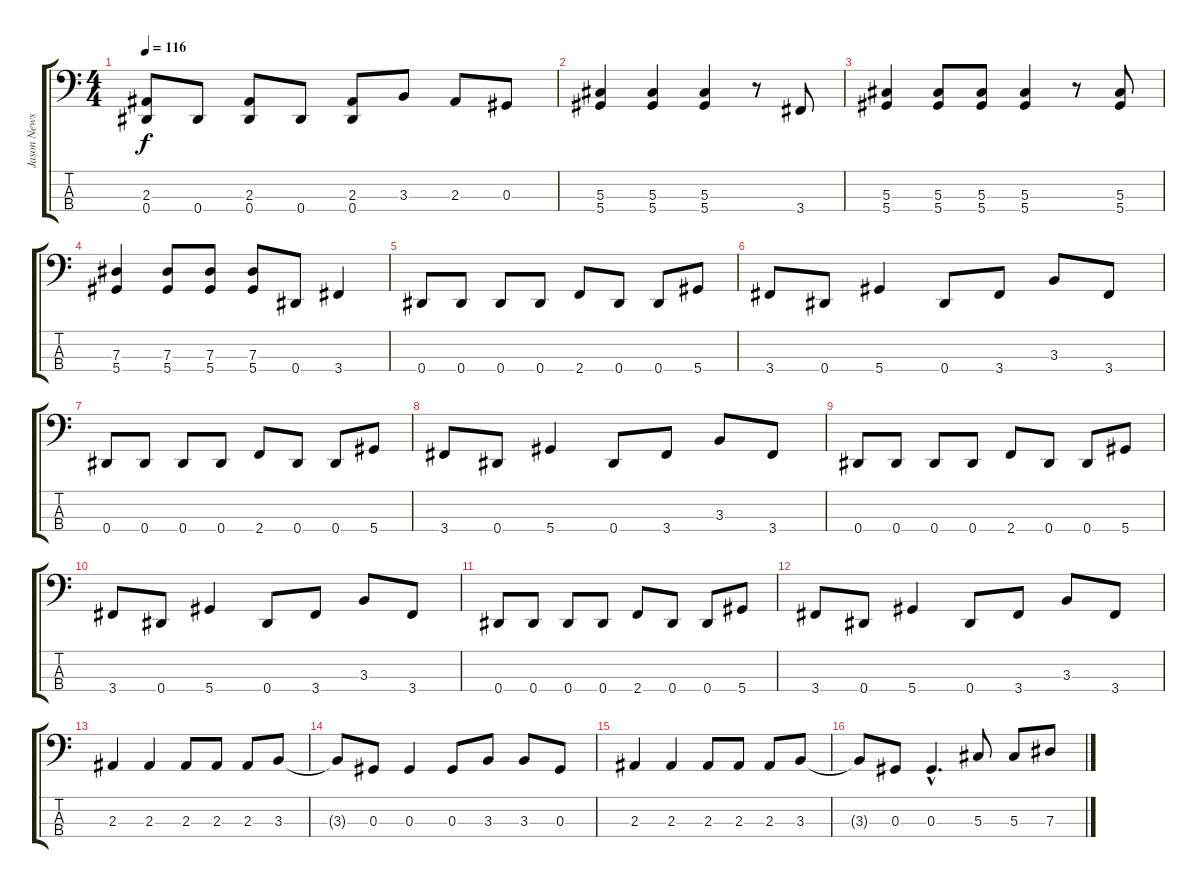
\track ("Jason Newsted" "Jason News") {instrument electricbasspick}
\staff {score tabs}
\tuning (Gb2 Db2 Ab1 Eb1) {hide}
\ts (4 4)
\tempo 116
\clef f4
\ks c
(2.3 0.4).8{dy f} 0.4.8 (2.3 0.4).8 0.4.8 (2.3 0.4).8 3.3.8 2.3.8 0.3.8 |
(5.3 5.4).4 (5.3 5.4).4 (5.3 5.4).4 r.8 3.4.8 |
(5.3 5.4).4 (5.3 5.4).8 (5.3 5.4).8 (5.3 5.4).4 r.8 (5.3 5.4).8 |
(7.3 5.4).4 (7.3 5.4).8 (7.3 5.4).8 (7.3 5.4).8 0.4.8 3.4.4 |
0.4.8 0.4.8 0.4.8 0.4.8 2.4.8 0.4.8 0.4.8 5.4.8 |
3.4.8 0.4.8 5.4.4 0.4.8 3.4.8 3.3.8 3.4.8 |
0.4.8 0.4.8 0.4.8 0.4.8 2.4.8 0.4.8 0.4.8 5.4.8 |
3.4.8 0.4.8 5.4.4 0.4.8 3.4.8 3.3.8 3.4.8 |
0.4.8 0.4.8 0.4.8 0.4.8 2.4.8 0.4.8 0.4.8 5.4.8 |
3.4.8 0.4.8 5.4.4 0.4.8 3.4.8 3.3.8 3.4.8 |
0.4.8 0.4.8 0.4.8 0.4.8 2.4.8 0.4.8 0.4.8 5.4.8 |
3.4.8 0.4.8 5.4.4 0.4.8 3.4.8 3.3.8 3.4.8 |
2.3.4 2.3.4 2.3.8 2.3.8 2.3.8 3.3.8 |
3.3{t}.8 0.3.8 0.3.4 0.3.8 3.3.8 3.3.8 0.3.8 |
2.3.4 2.3.4 2.3.8 2.3.8 2.3.8 3.3.8 |
3.3{t}.8 0.3.8 0.3{hac}.4{d} 5.3.8 5.3.8 7.3.8
